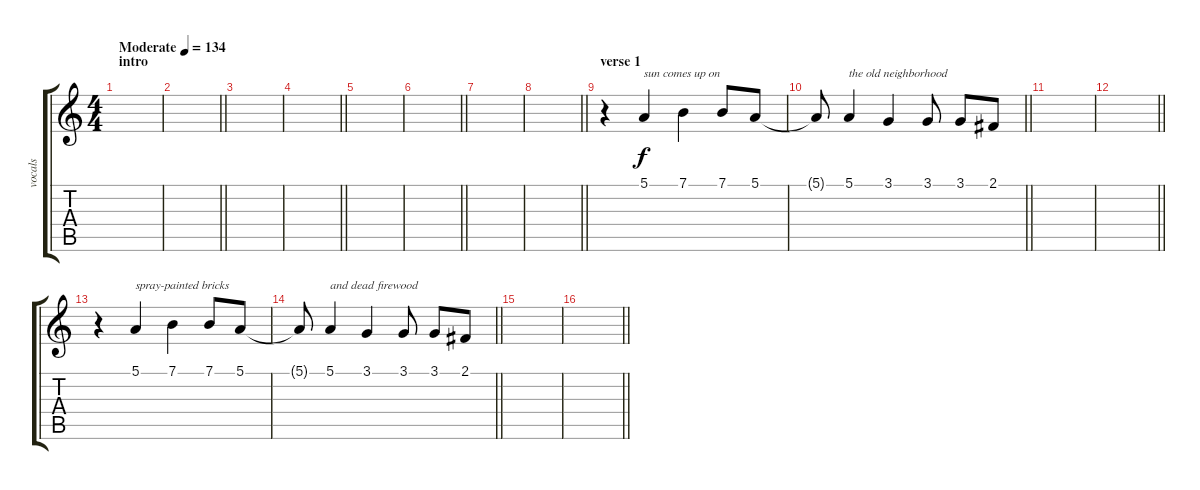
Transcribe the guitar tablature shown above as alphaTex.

\track ("vocals" "vocals") {instrument brightacousticpiano}
\staff {score tabs}
\tuning (E4 B3 G3 D3 A2 E2) {hide}
\ts (4 4)
\section ("" "intro")
\tempo (134 "Moderate")
\clef g2
\ks c
|
\barLineRight lightlight
|
|
\barLineRight lightlight
|
|
\barLineRight lightlight
|
|
\barLineRight lightlight
|
\section ("" "verse 1")
r.4 5.1.4{txt "sun comes up on"} 7.1.4 7.1.8 5.1.8 |
\barLineRight lightlight
5.1{t}.8 5.1.4{txt "the old neighborhood"} 3.1.4 3.1.8 3.1.8 2.1.8 |
|
\barLineRight lightlight
|
r.4 5.1.4{txt "spray-painted bricks"} 7.1.4 7.1.8 5.1.8 |
\barLineRight lightlight
5.1{t}.8 5.1.4{txt "and dead firewood"} 3.1.4 3.1.8 3.1.8 2.1.8 |
|
\barLineRight lightlight
